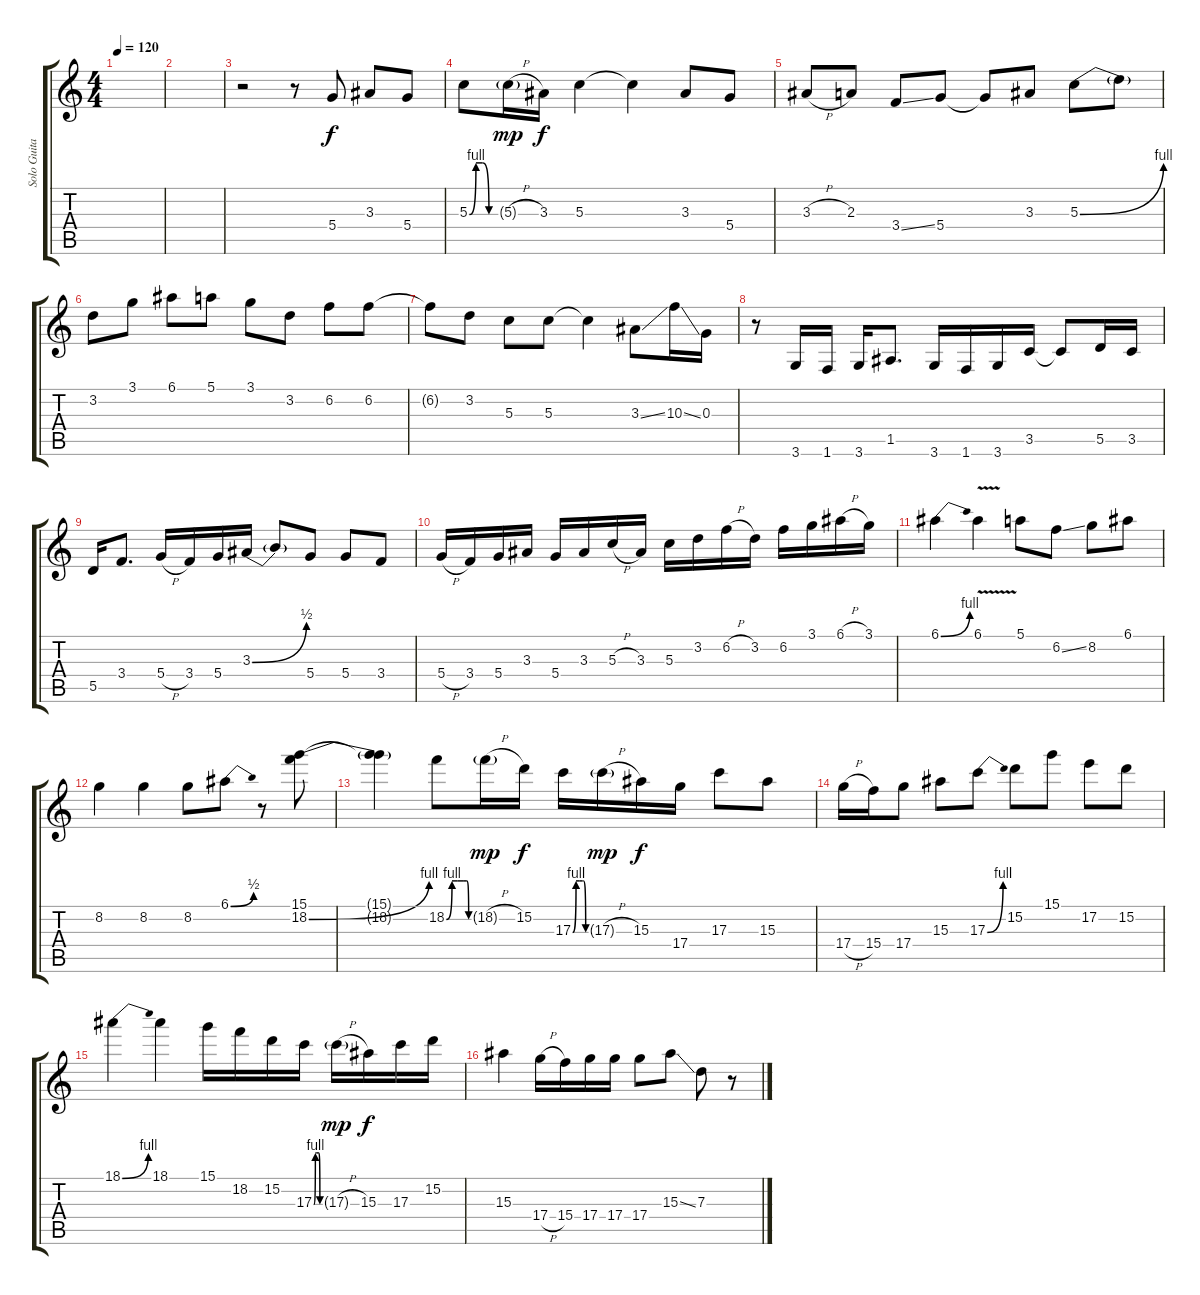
\track ("Solo Guitar 2" "Solo Guita") {instrument overdrivenguitar}
\staff {score tabs}
\tuning (E4 B3 G3 D3 A2 E2) {hide}
\ts (4 4)
\tempo 120
\clef g2
\ks c
|
|
r.2 r.8 5.4.8 3.3.8 5.4.8 |
5.3{be (custom 0 0 15 4 30 4 45 0 60 0)}.8 5.3{h g}.16{dy mp} 3.3.16{dy f} 5.3.4 5.3{t}.4 3.3.8 5.4.8 |
3.3{h}.8 2.3.8 3.4{ss}.8 5.4.8 5.4{t}.8 3.3.8 5.3{be (bend 0 0 60 4)}.8 5.3{t}.8 |
3.2.8 3.1.8 6.1.8 5.1.8 3.1.8 3.2.8 6.2.8 6.2.8 |
6.2{t}.8 3.2.8 5.3.8 5.3.8 5.3{t}.4 3.3{ss}.8 10.3{ss}.16 0.3.16 |
r.8 3.6.16 1.6.16 3.6.16 1.5.8{d} 3.6.16 1.6.16 3.6.16 3.5.16 3.5{t}.8 5.5.16 3.5.16 |
5.5.16 3.4.8{d} 5.4{h}.16 3.4.16 5.4.16 3.3{be (bend 0 0 60 2)}.16 3.3{t}.8 5.4.8 5.4.8 3.4.8 |
5.4{h}.16 3.4.16 5.4.16 3.3.16 5.4.16 3.3.16 5.3{h}.16 3.3.16 5.3.16 3.2.16 6.2{h}.16 3.2.16 6.2.16 3.1.16 6.1{h}.16 3.1.16 |
6.1{be (bend 0 0 60 4)}.4 6.1{v}.4 5.1.8 6.2{ss}.8 8.2.8 6.1.8 |
8.2.4 8.2.4 8.2.8 6.1{be (bend 0 0 60 2)}.8 r.8 (15.1 18.2{be (bend 0 0 60 4)}).8 |
(15.1{t} 18.2{t}).4 18.2{be (custom 0 0 15 4 30 4 45 4 55 4 60 0)}.8 18.2{h g}.16{dy mp} 15.2.16{dy f} 17.3{be (custom 0 0 15 4 30 4 45 4 50 4 60 0)}.16 17.3{h g}.16{dy mp} 15.3.16{dy f} 17.4.16 17.3.8 15.3.8 |
17.4{h}.16 15.4.16 17.4.8 15.3.8 17.3{be (bend 0 0 60 4)}.8 15.2.8 15.1.8 17.2.8 15.2.8 |
18.1{be (bend 0 0 60 4)}.4 18.1.4 15.1.16 18.2.16 15.2.16 17.3{be (custom 0 0 15 4 30 4 50 4 60 0)}.16 17.3{h g}.16{dy mp} 15.3.16{dy f} 17.3.16 15.2.16 |
15.3.4 17.4{h}.16 15.4.16 17.4.16 17.4.16 17.4.8 15.3{ss}.8 7.3.8 r.8
